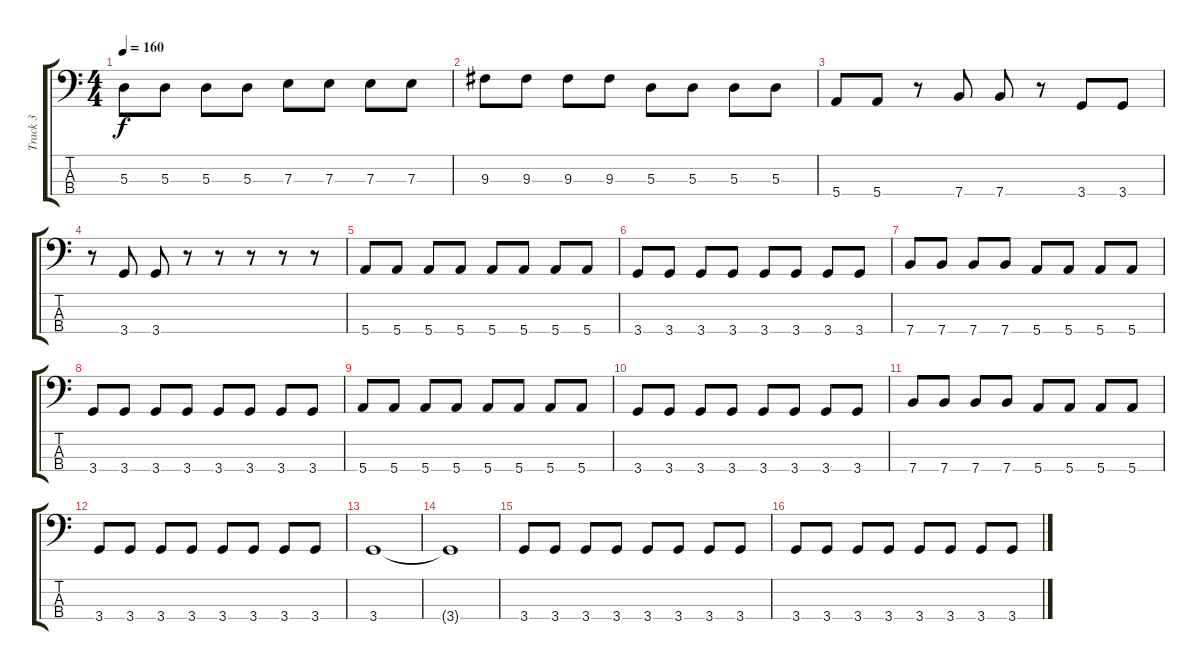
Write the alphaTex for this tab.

\track ("Track 3" "Track 3") {instrument electricbasspick}
\staff {score tabs}
\tuning (G2 D2 A1 E1) {hide}
\ts (4 4)
\tempo 160
\clef f4
\ks c
5.3.8{dy f} 5.3.8 5.3.8 5.3.8 7.3.8 7.3.8 7.3.8 7.3.8 |
9.3.8 9.3.8 9.3.8 9.3.8 5.3.8 5.3.8 5.3.8 5.3.8 |
5.4.8 5.4.8 r.8 7.4.8 7.4.8 r.8 3.4.8 3.4.8 |
r.8 3.4.8 3.4.8 r.8 r.8 r.8 r.8 r.8 |
5.4.8 5.4.8 5.4.8 5.4.8 5.4.8 5.4.8 5.4.8 5.4.8 |
3.4.8 3.4.8 3.4.8 3.4.8 3.4.8 3.4.8 3.4.8 3.4.8 |
7.4.8 7.4.8 7.4.8 7.4.8 5.4.8 5.4.8 5.4.8 5.4.8 |
3.4.8 3.4.8 3.4.8 3.4.8 3.4.8 3.4.8 3.4.8 3.4.8 |
5.4.8 5.4.8 5.4.8 5.4.8 5.4.8 5.4.8 5.4.8 5.4.8 |
3.4.8 3.4.8 3.4.8 3.4.8 3.4.8 3.4.8 3.4.8 3.4.8 |
7.4.8 7.4.8 7.4.8 7.4.8 5.4.8 5.4.8 5.4.8 5.4.8 |
3.4.8 3.4.8 3.4.8 3.4.8 3.4.8 3.4.8 3.4.8 3.4.8 |
3.4.1 |
3.4{t}.1 |
3.4.8 3.4.8 3.4.8 3.4.8 3.4.8 3.4.8 3.4.8 3.4.8 |
3.4.8 3.4.8 3.4.8 3.4.8 3.4.8 3.4.8 3.4.8 3.4.8
